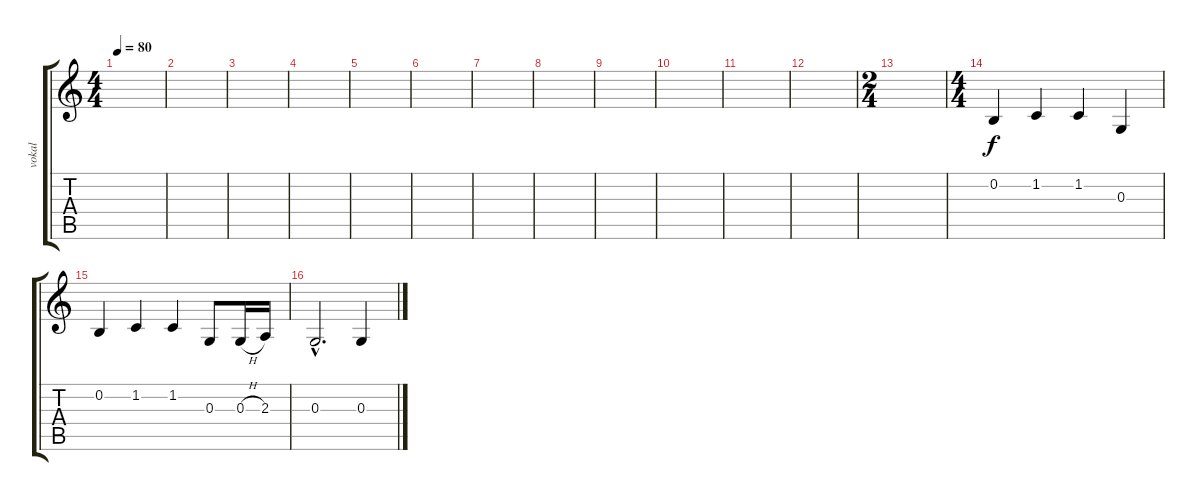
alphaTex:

\track ("vokal" "vokal") {instrument clarinet}
\staff {score tabs}
\tuning (E4 B3 G3 D3 A2 E2) {hide}
\ts (4 4)
\tempo 80
\clef g2
\ks c
|
|
|
|
|
|
|
|
|
|
|
|
\ts (2 4)
|
\ts (4 4)
0.2.4 1.2.4 1.2.4 0.3.4 |
0.2.4 1.2.4 1.2.4 0.3.8 0.3{h}.16 2.3.16 |
0.3{hac}.2{d} 0.3.4
